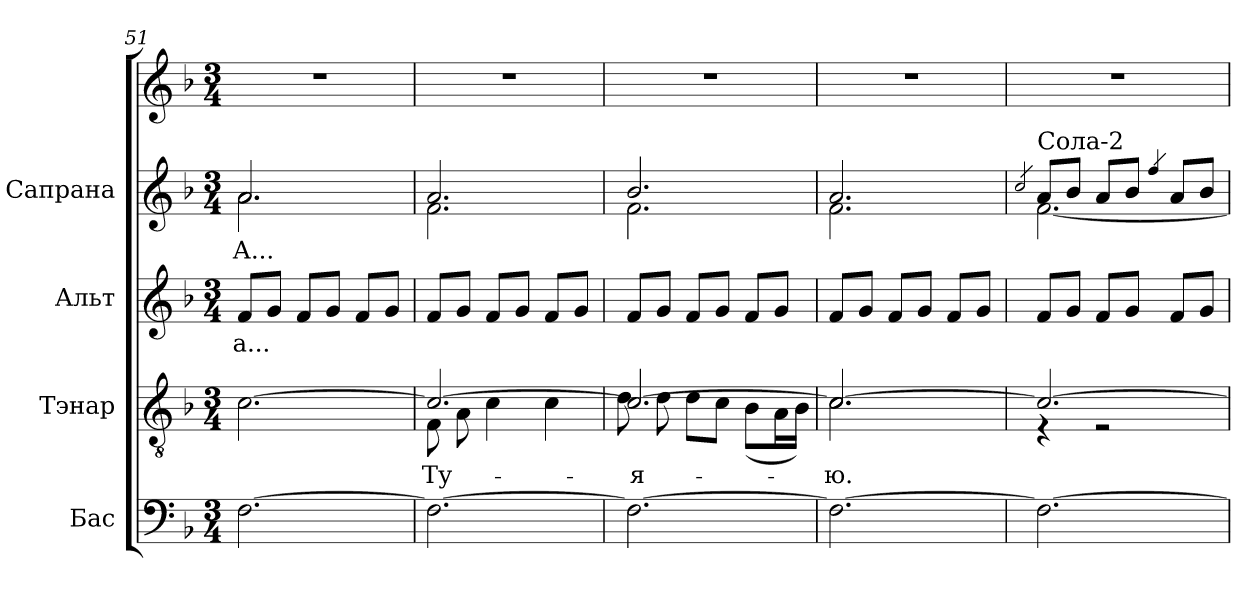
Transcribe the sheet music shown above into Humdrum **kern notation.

**kern	**kern	**text	**kern	**text	**kern	**text	**kern
*part4	*part3	*part3	*part2	*part2	*part1	*part1	*part1
*staff5	*staff4	*staff4	*staff3	*staff3	*staff2	*staff2	*staff1
*I"Бас	*I"Тэнар	*	*I"Альт	*	*I"Сапрана	*	*
*clefF4	*clefGv2	*	*clefG2	*	*clefG2	*	*clefG2
*	*ITrd7c12	*	*	*	*	*	*
*k[b-]	*k[b-]	*	*k[b-]	*	*k[b-]	*	*k[b-]
*F:	*F:	*	*F:	*	*F:	*	*F:
*M3/4	*M3/4	*	*M3/4	*	*M3/4	*	*M3/4
=51	=51	=51	=51	=51	=51	=51	=51
!	!	!	!	!LO:LY:b:color=#000000	!	!	!
!	!	!	!	!	!	!LO:LY:b:color=#000000	!LO:N:vis=1
*	*	*	*	*	*^	*	*
[>2.Fi\	[>2.Ci\	.	8fi/L	а...	2.ai/	2.ai\	А...	2.r
.	.	.	8gi/J	.	.	.	.	.
.	.	.	8fi/L	.	.	.	.	.
.	.	.	8gi/J	.	.	.	.	.
.	.	.	8fi/L	.	.	.	.	.
.	.	.	8gi/J	.	.	.	.	.
!!LO:PB:g=z
=52	=52	=52	=52	=52	=52	=52	=52	=52
!	!LO:TX:a:t=Сола-3	!	!	!	!	!	!	!
!	!	!LO:LY:b:color=#000000	!	!	!	!	!	!LO:N:vis=1
*	*^	*	*	*	*	*	*	*
2.Fi\_>	2.Ci/_>	8FFi\	Ту-	8fi/L	.	2.ai/	2.fi\	.	2.r
.	.	8AAi\	.	8gi/J	.	.	.	.	.
.	.	4Ci\	.	8fi/L	.	.	.	.	.
.	.	.	.	8gi/J	.	.	.	.	.
.	.	4Ci\	.	8fi/L	.	.	.	.	.
.	.	.	.	8gi/J	.	.	.	.	.
=53	=53	=53	=53	=53	=53	=53	=53	=53	=53
!	!	!	!LO:LY:b:color=#000000	!	!	!	!	!	!LO:N:vis=1
2.Fi\_>	2.Ci/_>	8Di\	я-	8fi/L	.	2.b-i/	2.fi\	.	2.r
.	.	8Di\	.	8gi/J	.	.	.	.	.
.	.	8Di\L	.	8fi/L	.	.	.	.	.
.	.	8Ci\J	.	8gi/J	.	.	.	.	.
.	.	(8BB-i\L	.	8fi/L	.	.	.	.	.
.	.	16AAi\L	.	8gi/J	.	.	.	.	.
.	.	16BB-i\JJ)	.	.	.	.	.	.	.
=54	=54	=54	=54	=54	=54	=54	=54	=54	=54
!	!	!	!LO:LY:b:color=#000000	!	!	!	!	!	!LO:N:vis=1
2.Fi\_>	2.Ci/_>	2.Ci\	-ю.	8fi/L	.	2.ai/	2.fi\	.	2.r
.	.	.	.	8gi/J	.	.	.	.	.
.	.	.	.	8fi/L	.	.	.	.	.
.	.	.	.	8gi/J	.	.	.	.	.
.	.	.	.	8fi/L	.	.	.	.	.
.	.	.	.	8gi/J	.	.	.	.	.
=55	=55	=55	=55	=55	=55	=55	=55	=55	=55
*	*	*	*	*	*	*	*^	*	*
.	.	.	.	.	.	.	.	2qcci/	.	.
!	!	!	!	!	!	!LO:TX:a:t=Сола-2	!	!	!	!
!	!	!	!	!	!	!	!	!	!	!LO:N:vis=1
2.Fi\_>	2.Ci/_>	4r	.	8fi/L	.	8ai/L	[<2.fi\	2ryy	.	2.r
.	.	.	.	8gi/J	.	8b-i/J	.	.	.	.
.	.	2r	.	8fi/L	.	8ai/L	.	.	.	.
.	.	.	.	8gi/J	.	8b-i/J	.	.	.	.
.	.	.	.	.	.	.	.	4qffi/	.	.
.	.	.	.	8fi/L	.	8ai/L	.	4ryy	.	.
.	.	.	.	8gi/J	.	8b-i/J	.	.	.	.
*	*v	*v	*	*	*	*v	*v	*v	*	*
=	=	=	=	=	=	=	=
*-	*-	*-	*-	*-	*-	*-	*-
